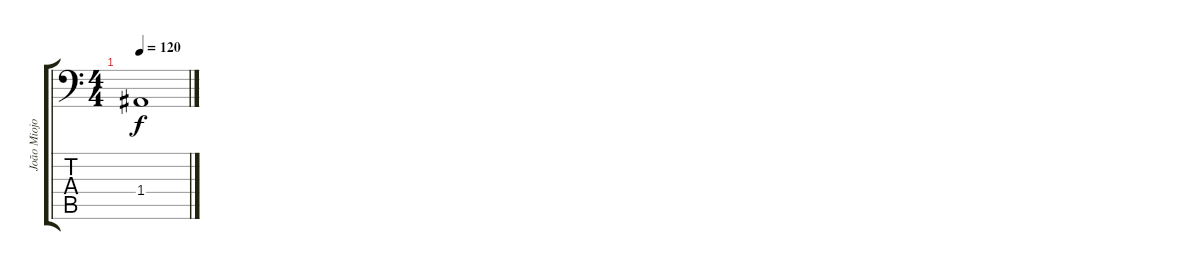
\track ("João Miojo" "João Miojo") {instrument electricbassfinger}
\staff {score tabs}
\tuning (C3 G2 D2 A1 E1 B0) {hide}
\ts (4 4)
\tempo 120
\clef f4
\ks c
1.4.1{dy f}
